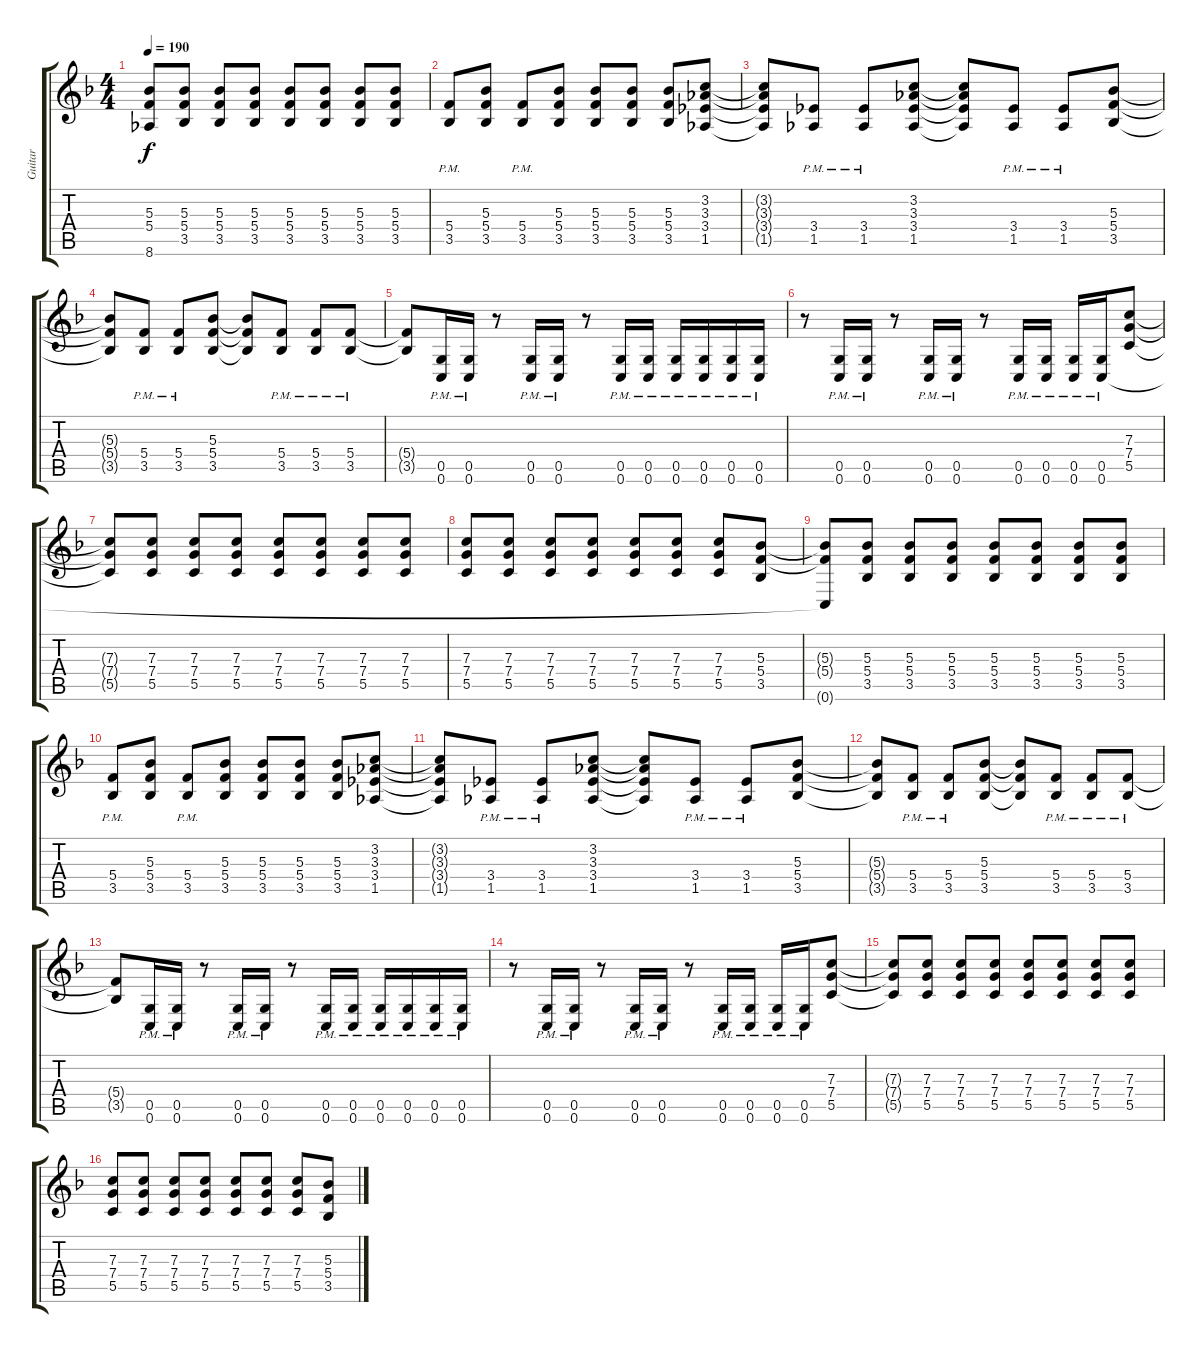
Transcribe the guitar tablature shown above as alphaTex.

\track ("Guitar" "Guitar") {instrument distortionguitar}
\staff {score tabs}
\tuning (D4 A3 F3 C3 G2 C2) {hide}
\ts (4 4)
\tempo 190
\clef g2
\ks f
(5.3{t} 5.4{t} 8.6{t}).8{dy f} (5.3 5.4 3.5).8 (5.3 5.4 3.5).8 (5.3 5.4 3.5).8 (5.3 5.4 3.5).8 (5.3 5.4 3.5).8 (5.3 5.4 3.5).8 (5.3 5.4 3.5).8 |
(5.4{pm} 3.5{pm}).8 (5.3 5.4 3.5).8 (5.4{pm} 3.5{pm}).8 (5.3 5.4 3.5).8 (5.3 5.4 3.5).8 (5.3 5.4 3.5).8 (5.3 5.4 3.5).8 (3.2 3.3 3.4 1.5).8 |
(3.2{t} 3.3{t} 3.4{t} 1.5{t}).8 (3.4{pm} 1.5{pm}).8 (3.4{pm} 1.5{pm}).8 (3.2 3.3 3.4 1.5).8 (3.2{t} 3.3{t} 3.4{t} 1.5{t}).8 (3.4{pm} 1.5{pm}).8 (3.4{pm} 1.5{pm}).8 (5.3 5.4 3.5).8 |
(5.3{t} 5.4{t} 3.5{t}).8 (5.4{pm} 3.5{pm}).8 (5.4{pm} 3.5{pm}).8 (5.3 5.4 3.5).8 (5.3{t} 5.4{t} 3.5{t}).8 (5.4{pm} 3.5{pm}).8 (5.4{pm} 3.5{pm}).8 (5.4{pm} 3.5{pm}).8 |
(5.4{t} 3.5{t}).8 (0.5{pm} 0.6{pm}).16 (0.5{pm} 0.6{pm}).16 r.8 (0.5{pm} 0.6{pm}).16 (0.5{pm} 0.6{pm}).16 r.8 (0.5{pm} 0.6{pm}).16 (0.5{pm} 0.6{pm}).16 (0.5{pm} 0.6{pm}).16 (0.5{pm} 0.6{pm}).16 (0.5{pm} 0.6{pm}).16 (0.5{pm} 0.6{pm}).16 |
r.8 (0.5{pm} 0.6{pm}).16 (0.5{pm} 0.6{pm}).16 r.8 (0.5{pm} 0.6{pm}).16 (0.5{pm} 0.6{pm}).16 r.8 (0.5{pm} 0.6{pm}).16 (0.5{pm} 0.6{pm}).16 (0.5{pm} 0.6{pm}).16 (0.5{pm} 0.6{pm}).16 (7.3 7.4 5.5).8 |
(7.3{t} 7.4{t} 5.5{t}).8 (7.3 7.4 5.5).8 (7.3 7.4 5.5).8 (7.3 7.4 5.5).8 (7.3 7.4 5.5).8 (7.3 7.4 5.5).8 (7.3 7.4 5.5).8 (7.3 7.4 5.5).8 |
(7.3 7.4 5.5).8 (7.3 7.4 5.5).8 (7.3 7.4 5.5).8 (7.3 7.4 5.5).8 (7.3 7.4 5.5).8 (7.3 7.4 5.5).8 (7.3 7.4 5.5).8 (5.3 5.4 3.5).8 |
(5.3{t} 5.4{t} 0.6{t}).8 (5.3 5.4 3.5).8 (5.3 5.4 3.5).8 (5.3 5.4 3.5).8 (5.3 5.4 3.5).8 (5.3 5.4 3.5).8 (5.3 5.4 3.5).8 (5.3 5.4 3.5).8 |
(5.4{pm} 3.5{pm}).8 (5.3 5.4 3.5).8 (5.4{pm} 3.5{pm}).8 (5.3 5.4 3.5).8 (5.3 5.4 3.5).8 (5.3 5.4 3.5).8 (5.3 5.4 3.5).8 (3.2 3.3 3.4 1.5).8 |
(3.2{t} 3.3{t} 3.4{t} 1.5{t}).8 (3.4{pm} 1.5{pm}).8 (3.4{pm} 1.5{pm}).8 (3.2 3.3 3.4 1.5).8 (3.2{t} 3.3{t} 3.4{t} 1.5{t}).8 (3.4{pm} 1.5{pm}).8 (3.4{pm} 1.5{pm}).8 (5.3 5.4 3.5).8 |
(5.3{t} 5.4{t} 3.5{t}).8 (5.4{pm} 3.5{pm}).8 (5.4{pm} 3.5{pm}).8 (5.3 5.4 3.5).8 (5.3{t} 5.4{t} 3.5{t}).8 (5.4{pm} 3.5{pm}).8 (5.4{pm} 3.5{pm}).8 (5.4{pm} 3.5{pm}).8 |
(5.4{t} 3.5{t}).8 (0.5{pm} 0.6{pm}).16 (0.5{pm} 0.6{pm}).16 r.8 (0.5{pm} 0.6{pm}).16 (0.5{pm} 0.6{pm}).16 r.8 (0.5{pm} 0.6{pm}).16 (0.5{pm} 0.6{pm}).16 (0.5{pm} 0.6{pm}).16 (0.5{pm} 0.6{pm}).16 (0.5{pm} 0.6{pm}).16 (0.5{pm} 0.6{pm}).16 |
r.8 (0.5{pm} 0.6{pm}).16 (0.5{pm} 0.6{pm}).16 r.8 (0.5{pm} 0.6{pm}).16 (0.5{pm} 0.6{pm}).16 r.8 (0.5{pm} 0.6{pm}).16 (0.5{pm} 0.6{pm}).16 (0.5{pm} 0.6{pm}).16 (0.5{pm} 0.6{pm}).16 (7.3 7.4 5.5).8 |
(7.3{t} 7.4{t} 5.5{t}).8 (7.3 7.4 5.5).8 (7.3 7.4 5.5).8 (7.3 7.4 5.5).8 (7.3 7.4 5.5).8 (7.3 7.4 5.5).8 (7.3 7.4 5.5).8 (7.3 7.4 5.5).8 |
(7.3 7.4 5.5).8 (7.3 7.4 5.5).8 (7.3 7.4 5.5).8 (7.3 7.4 5.5).8 (7.3 7.4 5.5).8 (7.3 7.4 5.5).8 (7.3 7.4 5.5).8 (5.3 5.4 3.5).8
